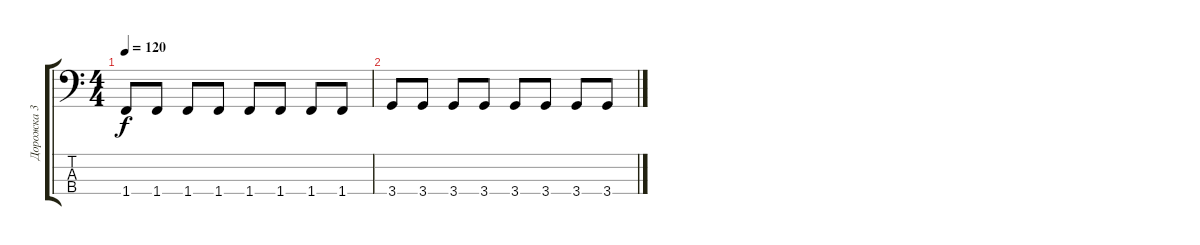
\track ("Дорожка 3" "Дорожка 3") {instrument slapbass2}
\staff {score tabs}
\tuning (G2 D2 A1 E1) {hide}
\ts (4 4)
\tempo 120
\clef f4
\ks c
1.4.8{dy f} 1.4.8 1.4.8 1.4.8 1.4.8 1.4.8 1.4.8 1.4.8 |
3.4.8 3.4.8 3.4.8 3.4.8 3.4.8 3.4.8 3.4.8 3.4.8
